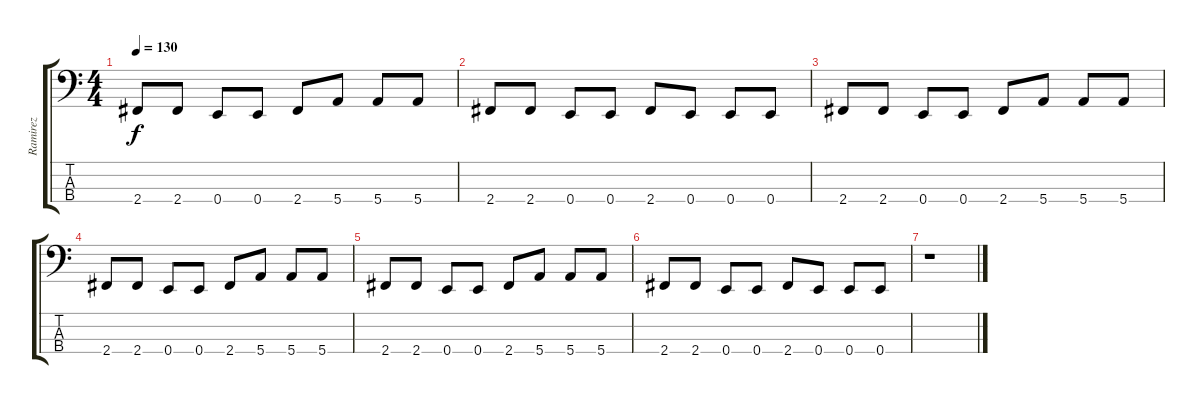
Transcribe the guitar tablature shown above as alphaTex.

\track ("Ramirez" "Ramirez") {instrument electricbassfinger}
\staff {score tabs}
\tuning (G2 D2 A1 E1) {hide}
\ts (4 4)
\tempo 130
\clef f4
\ks c
2.4.8{dy f} 2.4.8 0.4.8 0.4.8 2.4.8 5.4.8 5.4.8 5.4.8 |
2.4.8 2.4.8 0.4.8 0.4.8 2.4.8 0.4.8 0.4.8 0.4.8 |
2.4.8 2.4.8 0.4.8 0.4.8 2.4.8 5.4.8 5.4.8 5.4.8 |
2.4.8 2.4.8 0.4.8 0.4.8 2.4.8 5.4.8 5.4.8 5.4.8 |
2.4.8 2.4.8 0.4.8 0.4.8 2.4.8 5.4.8 5.4.8 5.4.8 |
2.4.8 2.4.8 0.4.8 0.4.8 2.4.8 0.4.8 0.4.8 0.4.8 |
r.1
